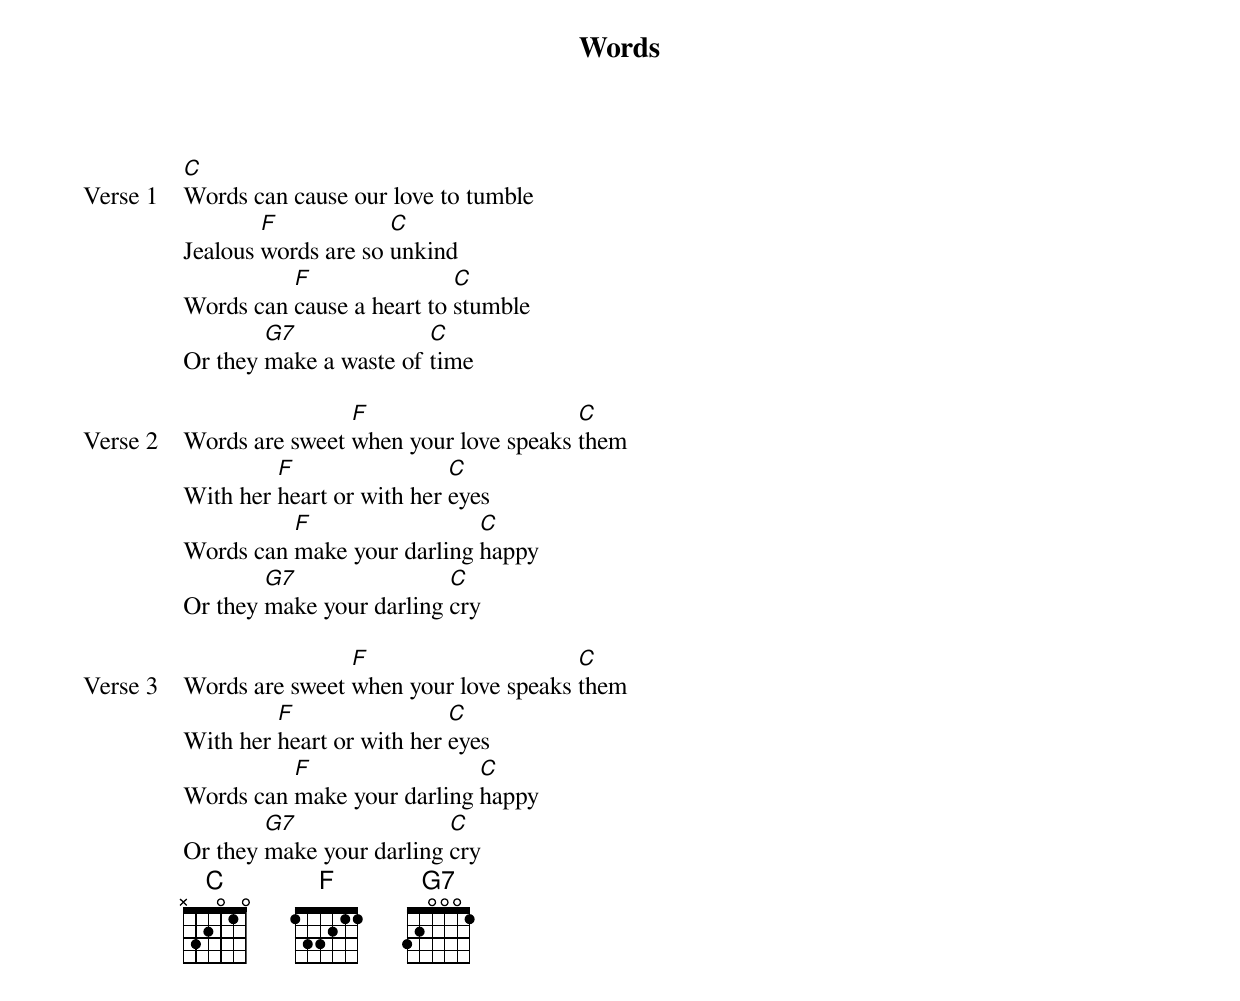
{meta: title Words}
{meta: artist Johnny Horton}

{start_of_verse: Verse 1}
[C]Words can cause our love to tumble
Jealous [F]words are so [C]unkind
Words can [F]cause a heart to [C]stumble
Or they [G7]make a waste of [C]time
{end_of_verse}

{start_of_verse: Verse 2}
Words are sweet [F]when your love speaks [C]them
With her [F]heart or with her [C]eyes
Words can [F]make your darling [C]happy
Or they [G7]make your darling [C]cry
{end_of_verse}

{start_of_verse: Verse 3}
Words are sweet [F]when your love speaks [C]them
With her [F]heart or with her [C]eyes
Words can [F]make your darling [C]happy
Or they [G7]make your darling [C]cry
{end_of_verse}
